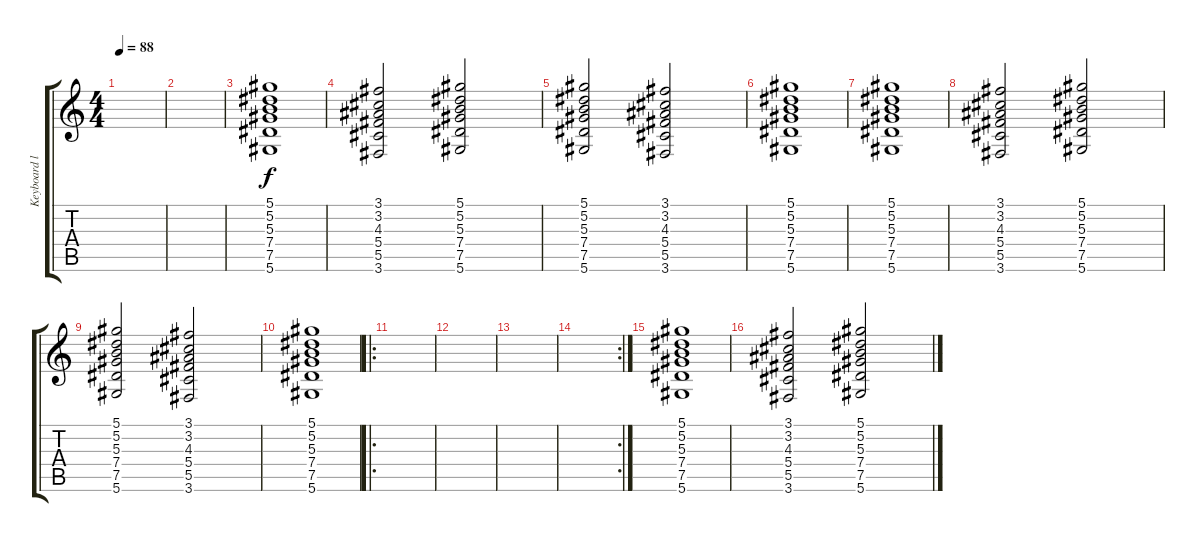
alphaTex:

\track ("Keyboard line (by Rim)" "Keyboard l") {instrument acousticguitarsteel}
\staff {score tabs}
\tuning (Eb4 Bb3 Gb3 Db3 Ab2 Eb2) {hide}
\ts (4 4)
\tempo 88
\clef g2
\ks c
|
|
(5.1 5.2 5.3 7.4 7.5 5.6).1 |
(3.1 3.2 4.3 5.4 5.5 3.6).2 (5.1 5.2 5.3 7.4 7.5 5.6).2 |
(5.1 5.2 5.3 7.4 7.5 5.6).2 (3.1 3.2 4.3 5.4 5.5 3.6).2 |
(5.1 5.2 5.3 7.4 7.5 5.6).1 |
(5.1 5.2 5.3 7.4 7.5 5.6).1 |
(3.1 3.2 4.3 5.4 5.5 3.6).2 (5.1 5.2 5.3 7.4 7.5 5.6).2 |
(5.1 5.2 5.3 7.4 7.5 5.6).2 (3.1 3.2 4.3 5.4 5.5 3.6).2 |
(5.1 5.2 5.3 7.4 7.5 5.6).1 |
\ro
|
|
|
\rc 2
|
(5.1 5.2 5.3 7.4 7.5 5.6).1 |
(3.1 3.2 4.3 5.4 5.5 3.6).2 (5.1 5.2 5.3 7.4 7.5 5.6).2
